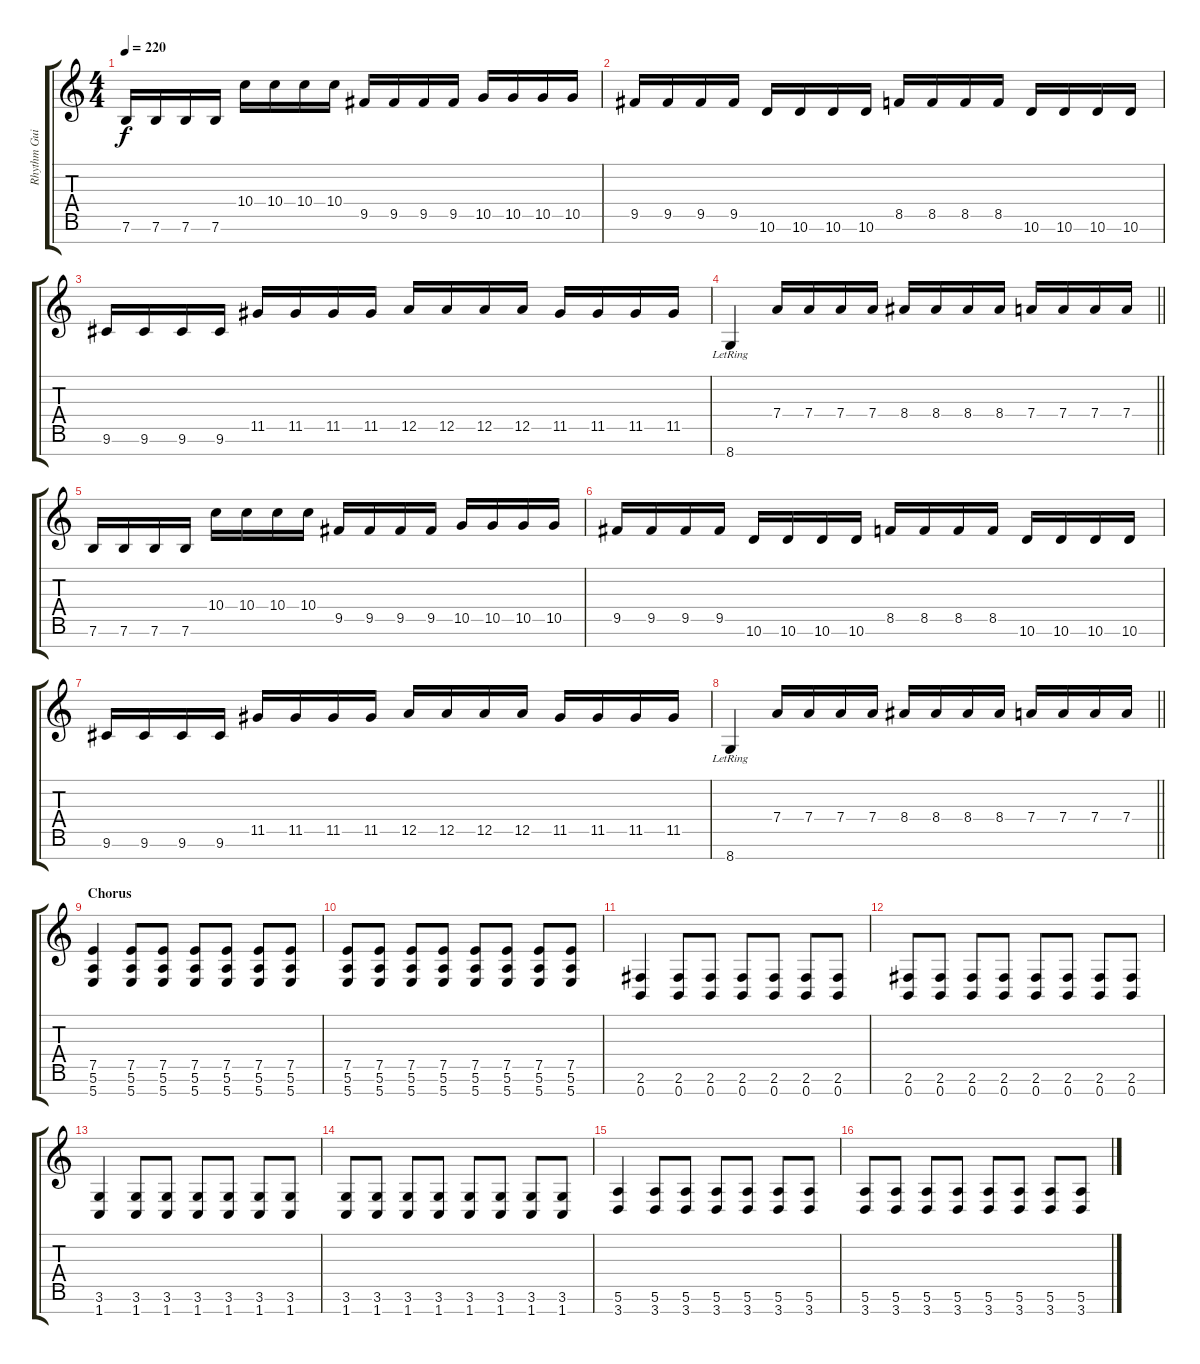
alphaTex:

\track ("Rhythm Guitar 1" "Rhythm Gui") {instrument distortionguitar}
\staff {score tabs}
\tuning (E4 B3 G3 D3 A2 E2 B1) {hide}
\ts (4 4)
\tempo 220
\clef g2
\ks c
7.6.16{dy f} 7.6.16 7.6.16 7.6.16 10.4.16 10.4.16 10.4.16 10.4.16 9.5.16 9.5.16 9.5.16 9.5.16 10.5.16 10.5.16 10.5.16 10.5.16 |
9.5.16 9.5.16 9.5.16 9.5.16 10.6.16 10.6.16 10.6.16 10.6.16 8.5.16 8.5.16 8.5.16 8.5.16 10.6.16 10.6.16 10.6.16 10.6.16 |
9.6.16 9.6.16 9.6.16 9.6.16 11.5.16 11.5.16 11.5.16 11.5.16 12.5.16 12.5.16 12.5.16 12.5.16 11.5.16 11.5.16 11.5.16 11.5.16 |
\barLineRight lightlight
8.7{lr}.4 7.4.16 7.4.16 7.4.16 7.4.16 8.4.16 8.4.16 8.4.16 8.4.16 7.4.16 7.4.16 7.4.16 7.4.16 |
7.6.16 7.6.16 7.6.16 7.6.16 10.4.16 10.4.16 10.4.16 10.4.16 9.5.16 9.5.16 9.5.16 9.5.16 10.5.16 10.5.16 10.5.16 10.5.16 |
9.5.16 9.5.16 9.5.16 9.5.16 10.6.16 10.6.16 10.6.16 10.6.16 8.5.16 8.5.16 8.5.16 8.5.16 10.6.16 10.6.16 10.6.16 10.6.16 |
9.6.16 9.6.16 9.6.16 9.6.16 11.5.16 11.5.16 11.5.16 11.5.16 12.5.16 12.5.16 12.5.16 12.5.16 11.5.16 11.5.16 11.5.16 11.5.16 |
\barLineRight lightlight
8.7{lr}.4 7.4.16 7.4.16 7.4.16 7.4.16 8.4.16 8.4.16 8.4.16 8.4.16 7.4.16 7.4.16 7.4.16 7.4.16 |
\section ("" "Chorus")
(7.5 5.6 5.7).4 (7.5 5.6 5.7).8 (7.5 5.6 5.7).8 (7.5 5.6 5.7).8 (7.5 5.6 5.7).8 (7.5 5.6 5.7).8 (7.5 5.6 5.7).8 |
(7.5 5.6 5.7).8 (7.5 5.6 5.7).8 (7.5 5.6 5.7).8 (7.5 5.6 5.7).8 (7.5 5.6 5.7).8 (7.5 5.6 5.7).8 (7.5 5.6 5.7).8 (7.5 5.6 5.7).8 |
(2.6 0.7).4 (2.6 0.7).8 (2.6 0.7).8 (2.6 0.7).8 (2.6 0.7).8 (2.6 0.7).8 (2.6 0.7).8 |
(2.6 0.7).8 (2.6 0.7).8 (2.6 0.7).8 (2.6 0.7).8 (2.6 0.7).8 (2.6 0.7).8 (2.6 0.7).8 (2.6 0.7).8 |
(3.6 1.7).4 (3.6 1.7).8 (3.6 1.7).8 (3.6 1.7).8 (3.6 1.7).8 (3.6 1.7).8 (3.6 1.7).8 |
(3.6 1.7).8 (3.6 1.7).8 (3.6 1.7).8 (3.6 1.7).8 (3.6 1.7).8 (3.6 1.7).8 (3.6 1.7).8 (3.6 1.7).8 |
(5.6 3.7).4 (5.6 3.7).8 (5.6 3.7).8 (5.6 3.7).8 (5.6 3.7).8 (5.6 3.7).8 (5.6 3.7).8 |
(5.6 3.7).8 (5.6 3.7).8 (5.6 3.7).8 (5.6 3.7).8 (5.6 3.7).8 (5.6 3.7).8 (5.6 3.7).8 (5.6 3.7).8
